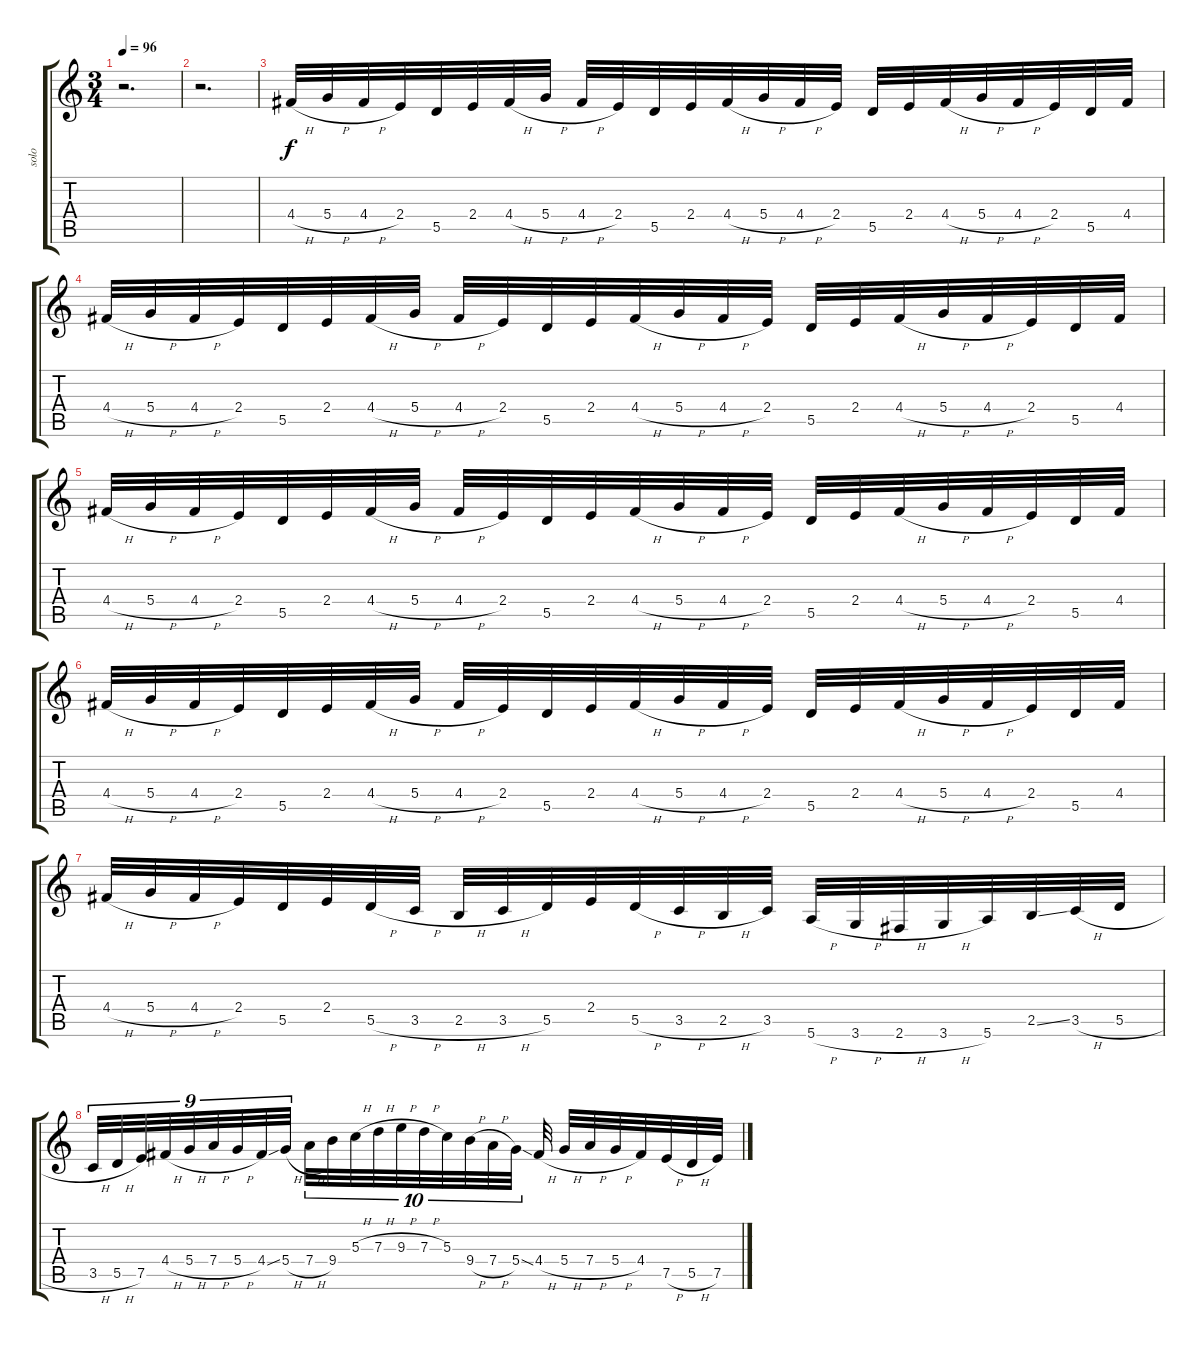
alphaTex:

\track ("solo" "solo") {instrument distortionguitar}
\staff {score tabs}
\tuning (E4 B3 G3 D3 A2 E2) {hide}
\ts (3 4)
\tempo 96
\clef g2
\ks c
r.2{d dy f} |
r.2{d} |
4.4{h}.32{volume 9} 5.4{h}.32 4.4{h}.32 2.4.32 5.5.32 2.4.32 4.4{h}.32 5.4{h}.32 4.4{h}.32{volume 12} 2.4.32 5.5.32 2.4.32 4.4{h}.32 5.4{h}.32 4.4{h}.32 2.4.32 5.5.32{volume 16} 2.4.32 4.4{h}.32 5.4{h}.32 4.4{h}.32 2.4.32 5.5.32 4.4.32 |
4.4{h}.32 5.4{h}.32 4.4{h}.32 2.4.32 5.5.32 2.4.32 4.4{h}.32 5.4{h}.32 4.4{h}.32 2.4.32 5.5.32 2.4.32 4.4{h}.32 5.4{h}.32 4.4{h}.32 2.4.32 5.5.32 2.4.32 4.4{h}.32 5.4{h}.32 4.4{h}.32 2.4.32 5.5.32 4.4.32 |
4.4{h}.32 5.4{h}.32 4.4{h}.32 2.4.32 5.5.32 2.4.32 4.4{h}.32 5.4{h}.32 4.4{h}.32 2.4.32 5.5.32 2.4.32 4.4{h}.32 5.4{h}.32 4.4{h}.32 2.4.32 5.5.32 2.4.32 4.4{h}.32 5.4{h}.32 4.4{h}.32 2.4.32 5.5.32 4.4.32 |
4.4{h}.32 5.4{h}.32 4.4{h}.32 2.4.32 5.5.32 2.4.32 4.4{h}.32 5.4{h}.32 4.4{h}.32 2.4.32 5.5.32 2.4.32 4.4{h}.32 5.4{h}.32 4.4{h}.32 2.4.32 5.5.32 2.4.32 4.4{h}.32 5.4{h}.32 4.4{h}.32 2.4.32 5.5.32 4.4.32 |
4.4{h}.32 5.4{h}.32 4.4{h}.32 2.4.32 5.5.32 2.4.32 5.5{h}.32 3.5{h}.32 2.5{h}.32 3.5{h}.32 5.5.32 2.4.32 5.5{h}.32 3.5{h}.32 2.5{h}.32 3.5.32 5.6{h}.32 3.6{h}.32 2.6{h}.32 3.6{h}.32 5.6.32 2.5{ss}.32 3.5{h}.32 5.5{h}.32 |
3.5{h}.32{tu (9 8)} 5.5{h}.32{tu (9 8)} 7.5.32{tu (9 8)} 4.4{h}.32{tu (9 8)} 5.4{h}.32{tu (9 8)} 7.4{h}.32{tu (9 8)} 5.4{h}.32{tu (9 8)} 4.4{ss}.32{tu (9 8)} 5.4{h}.32{tu (9 8)} 7.4{h}.32{tu (10 8)} 9.4.32{tu (10 8)} 5.3{h}.32{tu (10 8)} 7.3{h}.32{tu (10 8)} 9.3{h}.32{tu (10 8)} 7.3{h}.32{tu (10 8)} 5.3.32{tu (10 8)} 9.4{h}.32{tu (10 8)} 7.4{h}.32{tu (10 8)} 5.4{ss}.32{tu (10 8)} 4.4{h}.32 5.4{h}.32 7.4{h}.32 5.4{h}.32 4.4.32 7.5{h}.32 5.5{h}.32 7.5.32
